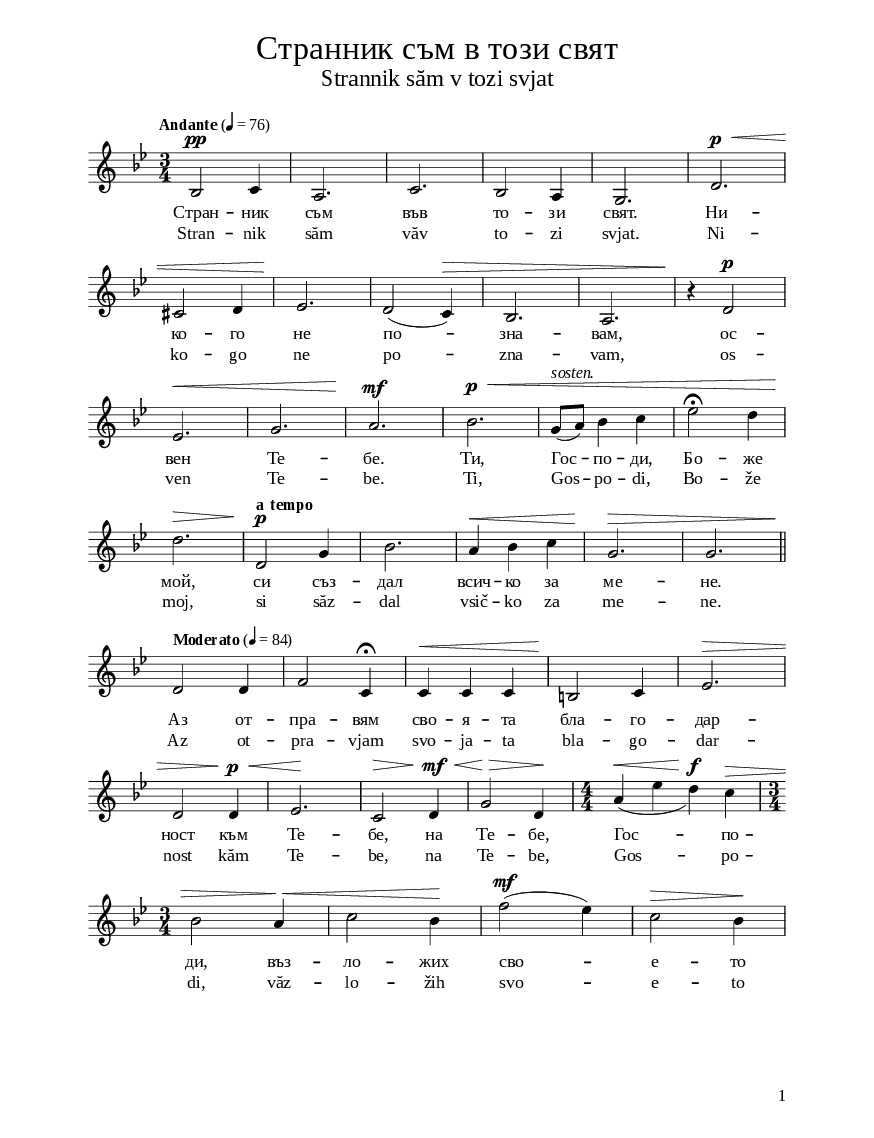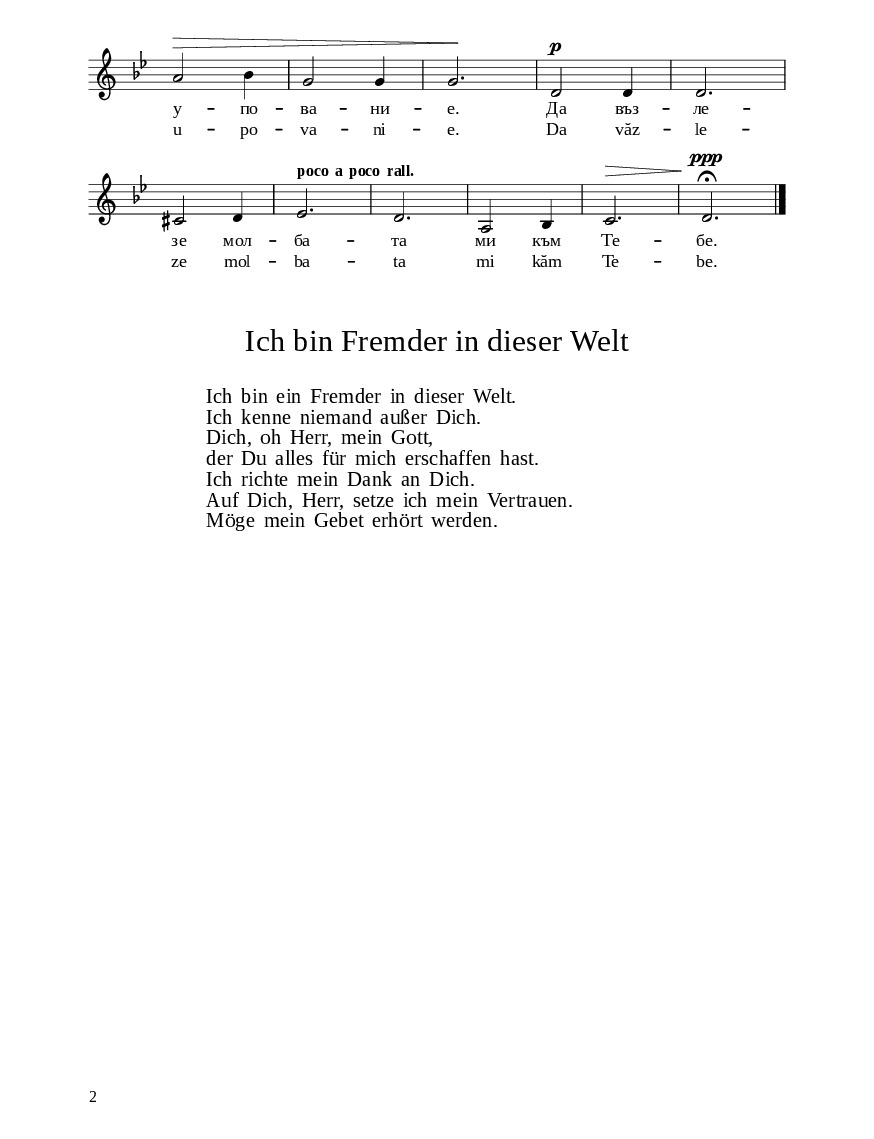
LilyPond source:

\version "2.24.2"

% include paper part and global functions
\include "include/globals.ily"

\bookpart {
  \label #'ref217
  \tocItem \markup "Странник съм в този свят – Strannik săm v tozi svjat "
  \include "include/bookpart-paper.ily"
  \score {
    \include "include/score-layout.ily"
    \new Voice \absolute {
      \clef treble
      \key g \minor
      \time 3/4
      \tempoFunc "Andante" 4 "76"
      \autoBeamOff
      bes2 ^\pp c'4 | % 2
      a2. | % 3
      c'2. | % 4
      bes2 a4 | % 5
      g2. | % 6
      d'2. ^\p ^\< \break | % 7
      cis'2 d'4 | % 8
      es'2. _\! | % 9
      d'2 ( c'4 ) ^\> |
      bes2. | % 11
      a2. | % 12
      r4 ^\! d'2 ^\p \break | % 13
      es'2. ^\< | % 14
      g'2. | % 15
      a'2. ^\! ^\mf | % 16
      bes'2. ^\p ^\< | % 17
      g'8^\markup{ \italic {sosten.} } ( [ a'8 ) ]
      bes'4 c''4 | % 18
      es''2 ^\fermata d''4 \break | % 19
      d''2. ^\! ^\> |
      d'2 ^\! ^\p ^\markup{ \bold {a tempo} } g'4 | % 21
      bes'2. | % 22
      a'4 ^\< bes'4 c''4 | % 23
      g'2. ^\! ^\> | % 24
      g'2. \bar "||"
      \break | % 25
      \tempoFunc "Moderato" 4 "84" | % 25
      d'2 ^\! d'4 | % 26
      f'2 c'4 ^\fermata | % 27
      c'4 ^\< c'4 c'4 | % 28
      b2 ^\! c'4 | % 29
      es'2. ^\> \break |
      d'2 \override Hairpin.to-barline = ##f d'4 _\! ^\p ^\< | % 31
      es'2. ^\! | % 32
      c'2  ^\> d'4 ^\! ^\mf ^\< | % 33
      g'2 ^\> d'4 ^\! | % 34
      \numericTimeSignature\time 4/4  | % 34
      \slurDown a'4 ( ^\! ^\< es''4 d''4 ) ^\! ^\f
      c''4 ^\> \break | % 35
      \time 3/4  | % 35
      bes'2 a'4 _\! ^\< | % 36
      c''2 bes'4  ^\! | % 37
      \slurUp f''2 ( ^\mf es''4 ) | % 38
      c''2 ^\> bes'4 ^\! \break | % 39
      a'2 ^\> bes'4 |
      g'2 g'4 | % 41
      g'2.  ^\! | % 42
      d'2 ^\p d'4 | % 43
      d'2. \break | % 44
      cis'2 d'4 | % 45
      es'2. ^\markup{ \bold {poco a poco rall.} } | % 46
      d'2. | % 47
      a2 bes4 | % 48
      \override Hairpin.Y-extent = #'(0 . 3)
      c'2. ^\>  % 49
      d'2. ^\fermata ^\ppp |
      \bar "|."
    }

    \addlyrics {
      Стран -- ник съм във то -- зи
      свят. Ни -- ко -- го не по --
      зна -- вам, ос -- вен Те -- бе. Ти,
      Гос -- по -- ди, Бо -- же мой,
      си съз -- дал всич -- ко за ме --
      не. Аз от -- пра -- вям сво -- я --
      та бла -- го -- дар -- ност към Те
      -- бе, на Те -- бе, Гос  --  по
      -- ди, въз -- ло -- жих сво -- е --
      то у -- по -- ва -- ни -- е. Да въз
      -- ле -- зе мол -- ба -- та ми към
      Те -- бе.}
      \addlyrics {
      Stran -- nik săm văv to -- zi
      svjat. Ni -- ko -- go ne po --
      zna -- vam, os -- ven Te -- be. Ti,
      Gos -- po -- di, Bo -- že moj,
      si săz -- dal vsič -- ko za me --
      ne. Az ot -- pra -- vjam svo -- ja --
      ta bla -- go -- dar -- nost kăm Te
      -- be, na Te -- be, Gos  --  po
      -- di, văz -- lo -- žih svo -- e --
      to u -- po -- va -- ni -- e. Da văz
      -- le -- ze mol -- ba -- ta mi kăm
      Te -- be.}

        \header {
          title = \titleFunc "Странник съм в този свят" "Strannik săm v tozi svjat"
        }

        \midi{}

      } % score

      \markup \empty-one
      % include foreign translation(s) of the song
      \version "2.20.0"

\markup \fill-line { \fontsize #6 "Ich bin Fremder in dieser Welt" }
\markup \null
\markup \null
\markup \fontsize #+2.5 {
  \hspace #10
  \override #'(baseline-skip . 2)

  \column {
    \line { " " }


\line { " "Ich bin ein Fremder in dieser Welt.}

\line { " "Ich kenne niemand außer Dich. }

\line { " "Dich, oh Herr, mein Gott,}

\line { " "der Du alles für mich erschaffen hast. }

\line { " "Ich richte mein Dank an Dich. }

\line { " "Auf Dich, Herr, setze ich mein Vertrauen.}

\line { " "Möge mein Gebet erhört werden.}

  }
}


    } % bookpart
